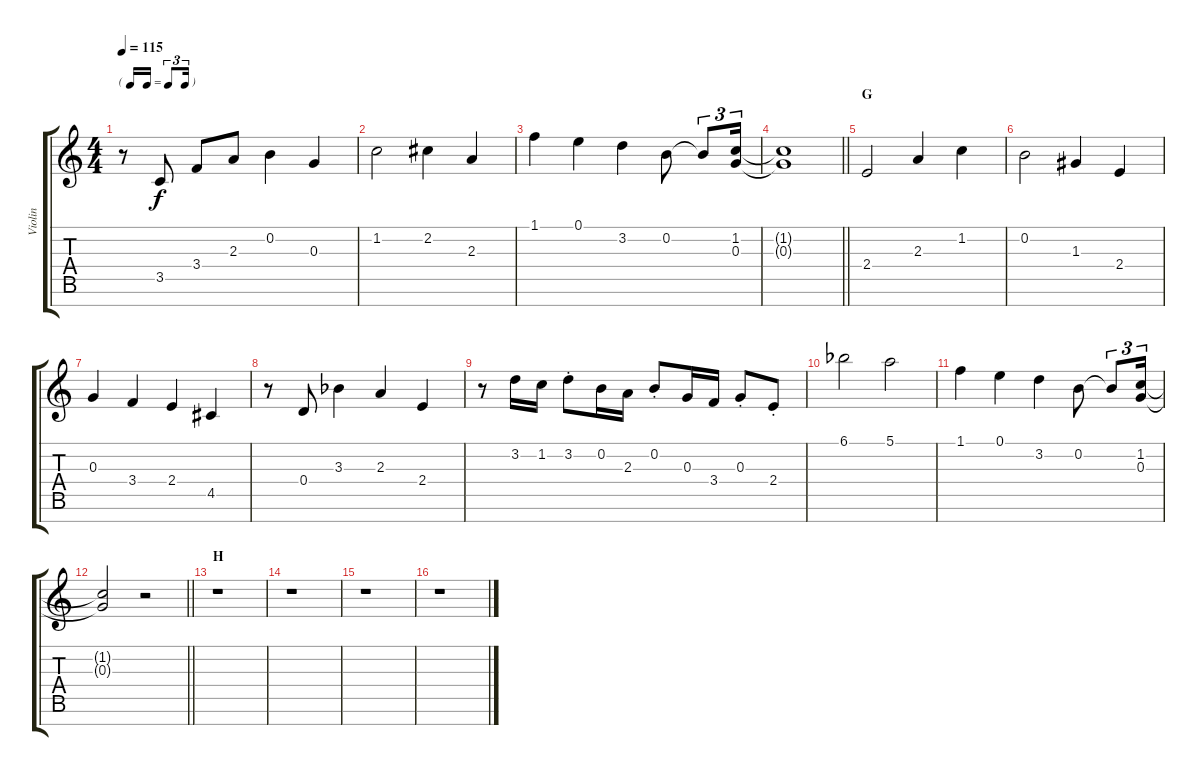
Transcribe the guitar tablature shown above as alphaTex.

\track ("Violin" "Violin") {instrument violin}
\staff {score tabs}
\tuning (E5 B4 G4 D4 A3 E3 B2) {hide}
\ts (4 4)
\tf triplet16th
\tempo 115
\clef g2
\ks c
r.8{dy f} 3.5.8 3.4.8 2.3.8 0.2.4 0.3.4 |
1.2.2 2.2.4 2.3.4 |
1.1.4 0.1.4 3.2.4 0.2.8 0.2{t}.8{tu (3 2)} (1.2 0.3).16{tu (3 2)} |
\barLineRight lightlight
(1.2{t} 0.3{t}).1 |
\section ("" "G")
2.4.2 2.3.4 1.2.4 |
0.2.2 1.3.4 2.4.4 |
0.3.4 3.4.4 2.4.4 4.5.4 |
r.8 0.4.8 3.3{acc b}.4 2.3.4 2.4.4 |
r.8 3.2.16 1.2.16 3.2{st}.8 0.2.16 2.3.16 0.2{st}.8 0.3.16 3.4.16 0.3{st}.8 2.4{st}.8 |
6.1{acc b}.2 5.1.2 |
1.1.4 0.1.4 3.2.4 0.2.8 0.2{t}.8{tu (3 2)} (1.2 0.3).16{tu (3 2)} |
\barLineRight lightlight
(1.2{t} 0.3{t}).2 r.2 |
\section ("" "H")
r.1 |
r.1 |
r.1 |
r.1
